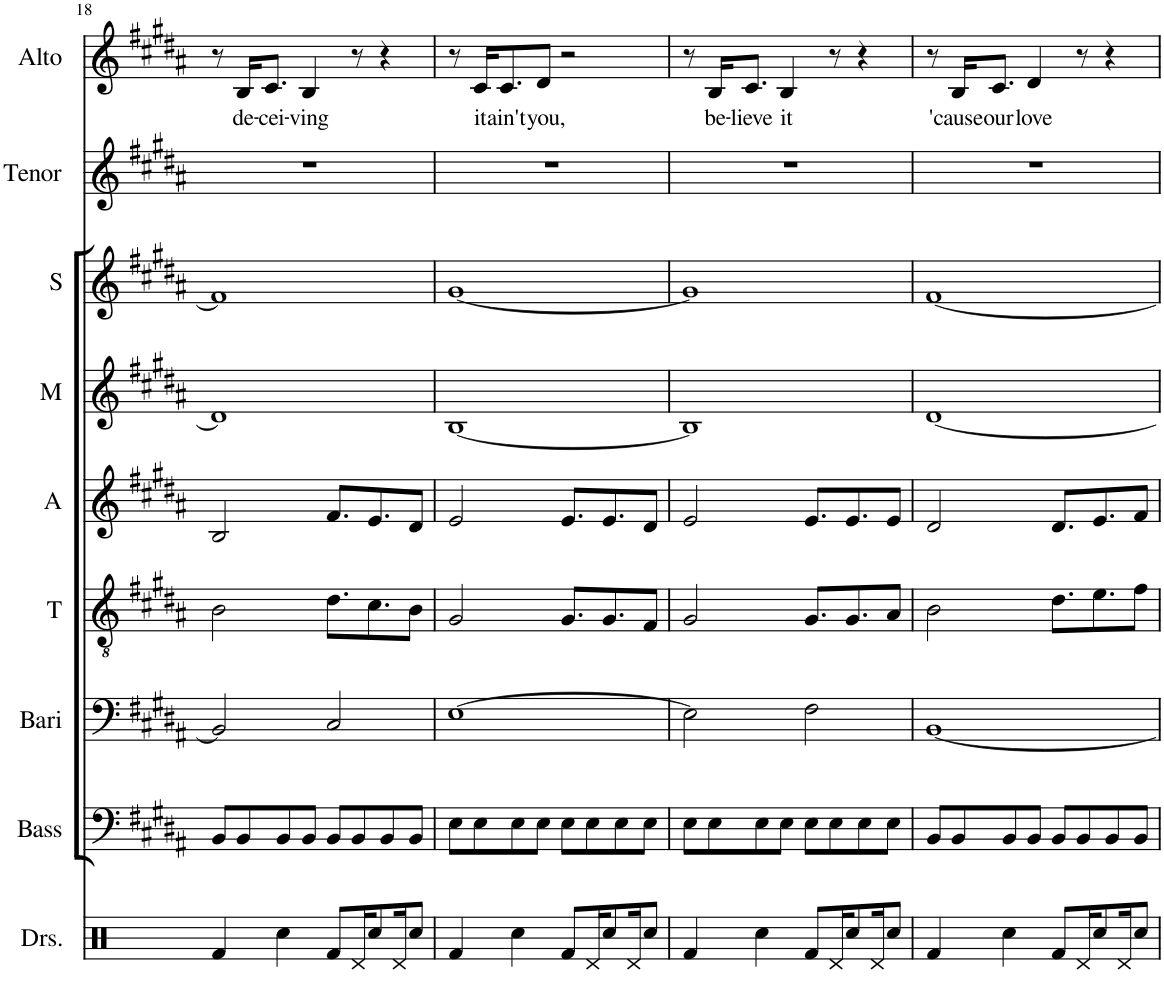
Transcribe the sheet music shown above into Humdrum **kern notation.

**kern	**kern	**kern	**kern	**kern	**kern	**kern	**kern	**kern	**text
*part9	*part8	*part7	*part6	*part5	*part4	*part3	*part2	*part1	*part1
*staff9	*staff8	*staff7	*staff6	*staff5	*staff4	*staff3	*staff2	*staff1	*staff1
*I"Drumset	*I"Bass	*I"Baritone	*I"Tenor	*I"Alto	*I"Mezzo	*I"Soprano	*I"Tenor	*I"Alto	*
*I'Drs.	*I'Bass	*I'Bari	*I'T	*I'A	*I'M	*I'S	*I'Tenor	*I'Alto	*
!!LO:PB:g=z
*clefX	*clefF4	*clefF4	*clefGv2	*clefG2	*clefG2	*clefG2	*clefG2	*clefG2	*
*k[]	*k[f#c#g#d#a#]	*k[f#c#g#d#a#]	*k[f#c#g#d#a#]	*k[f#c#g#d#a#]	*k[f#c#g#d#a#]	*k[f#c#g#d#a#]	*k[f#c#g#d#a#]	*k[f#c#g#d#a#]	*
*M4/4	*M4/4	*M4/4	*M4/4	*M4/4	*M4/4	*M4/4	*M4/4	*M4/4	*
=18	=18	=18	=18	=18	=18	=18	=18	=18	=18
4Rf/	8BB/L	2BB/]	2B\	2B/	1d#]	1f#]	1r	8r	.
!	!	!	!	!	!	!	!	!	!LO:LY:b
.	8BB/	.	.	.	.	.	.	16B/KL	de-
!	!	!	!	!	!	!	!	!	!LO:LY:b
.	.	.	.	.	.	.	.	8.c#/J	-cei-
4Rcc\	8BB/	.	.	.	.	.	.	.	.
!	!	!	!	!	!	!	!	!	!LO:LY:b
.	8BB/J	.	.	.	.	.	.	4B/	-ving
8Rf/L	8BB/L	2C#/	8.d#\L	8.f#/L	.	.	.	.	.
16Rd/K	8BB/	.	.	.	.	.	.	8r	.
8Rcc/	.	.	8.c#\	8.e/	.	.	.	.	.
.	8BB/	.	.	.	.	.	.	4r	.
16Rd/K	.	.	.	.	.	.	.	.	.
8Rcc/J	8BB/J	.	8B\J	8d#/J	.	.	.	.	.
=19	=19	=19	=19	=19	=19	=19	=19	=19	=19
4Rf/	8E\L	[1E	2G#/	2e/	[1B	[1g#	1r	8r	.
!	!	!	!	!	!	!	!	!	!LO:LY:b
.	8E\	.	.	.	.	.	.	16c#/KL	it
!	!	!	!	!	!	!	!	!	!LO:LY:b
.	.	.	.	.	.	.	.	8.c#/	ain't
4Rcc\	8E\	.	.	.	.	.	.	.	.
!	!	!	!	!	!	!	!	!	!LO:LY:b
.	8E\J	.	.	.	.	.	.	8d#/J	you,
8Rf/L	8E\L	.	8.G#/L	8.e/L	.	.	.	2r	.
16Rd/K	8E\	.	.	.	.	.	.	.	.
8Rcc/	.	.	8.G#/	8.e/	.	.	.	.	.
.	8E\	.	.	.	.	.	.	.	.
16Rd/K	.	.	.	.	.	.	.	.	.
8Rcc/J	8E\J	.	8F#/J	8d#/J	.	.	.	.	.
=20	=20	=20	=20	=20	=20	=20	=20	=20	=20
4Rf/	8E\L	2E\]	2G#/	2e/	1B]	1g#]	1r	8r	.
!	!	!	!	!	!	!	!	!	!LO:LY:b
.	8E\	.	.	.	.	.	.	16B/KL	be-
!	!	!	!	!	!	!	!	!	!LO:LY:b
.	.	.	.	.	.	.	.	8.c#/J	-lieve
4Rcc\	8E\	.	.	.	.	.	.	.	.
!	!	!	!	!	!	!	!	!	!LO:LY:b
.	8E\J	.	.	.	.	.	.	4B/	it
8Rf/L	8E\L	2F#\	8.G#/L	8.e/L	.	.	.	.	.
16Rd/K	8E\	.	.	.	.	.	.	8r	.
8Rcc/	.	.	8.G#/	8.e/	.	.	.	.	.
.	8E\	.	.	.	.	.	.	4r	.
16Rd/K	.	.	.	.	.	.	.	.	.
8Rcc/J	8E\J	.	8A#/J	8e/J	.	.	.	.	.
=21	=21	=21	=21	=21	=21	=21	=21	=21	=21
4Rf/	8BB/L	[1BB	2B\	2d#/	[1d#	[1f#	1r	8r	.
!	!	!	!	!	!	!	!	!	!LO:LY:b
.	8BB/	.	.	.	.	.	.	16B/KL	'cause
!	!	!	!	!	!	!	!	!	!LO:LY:b
.	.	.	.	.	.	.	.	8.c#/J	our
4Rcc\	8BB/	.	.	.	.	.	.	.	.
!	!	!	!	!	!	!	!	!	!LO:LY:b
.	8BB/J	.	.	.	.	.	.	4d#/	love
8Rf/L	8BB/L	.	8.d#\L	8.d#/L	.	.	.	.	.
16Rd/K	8BB/	.	.	.	.	.	.	8r	.
8Rcc/	.	.	8.e\	8.e/	.	.	.	.	.
.	8BB/	.	.	.	.	.	.	4r	.
16Rd/K	.	.	.	.	.	.	.	.	.
8Rcc/J	8BB/J	.	8f#\J	8f#/J	.	.	.	.	.
=	=	=	=	=	=	=	=	=	=
*-	*-	*-	*-	*-	*-	*-	*-	*-	*-
